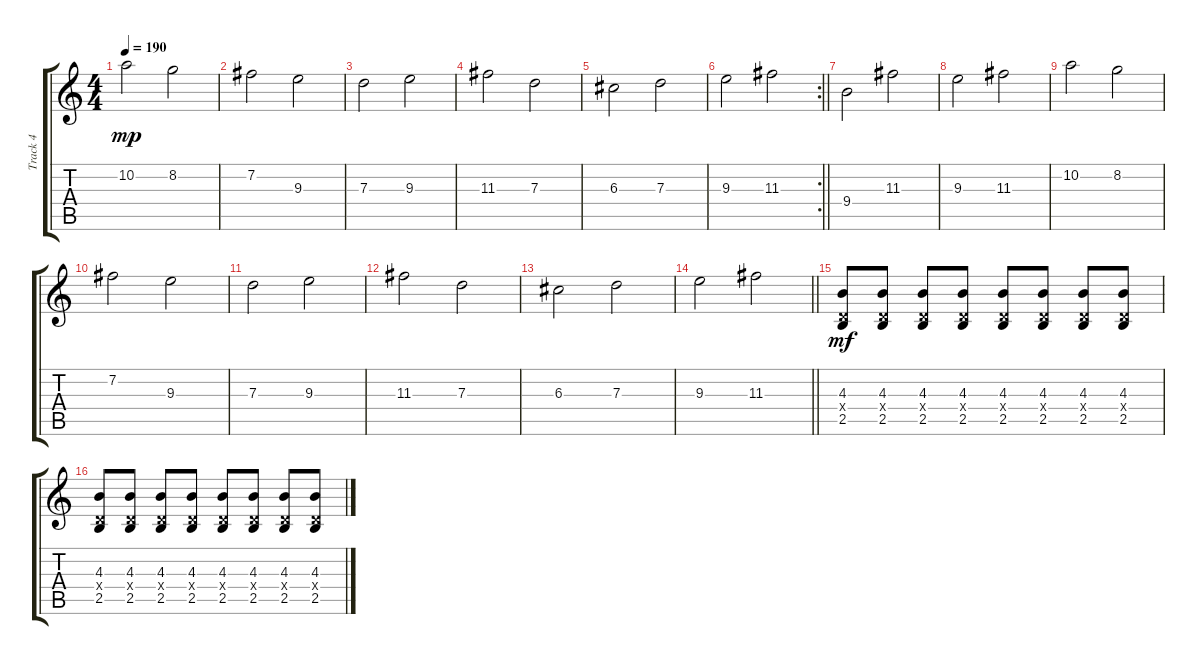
\track ("Track 4" "Track 4") {instrument distortionguitar}
\staff {score tabs}
\tuning (E4 B3 G3 D3 A2 E2) {hide}
\ts (4 4)
\tempo 190
\clef g2
\ks c
10.2.2{dy mp} 8.2.2 |
7.2.2 9.3.2 |
7.3.2 9.3.2 |
11.3.2 7.3.2 |
6.3.2 7.3.2 |
\rc 2
\barLineRight lightlight
9.3.2 11.3.2 |
\section ("" "")
9.4.2 11.3.2 |
9.3.2 11.3.2 |
10.2.2 8.2.2 |
7.2.2 9.3.2 |
7.3.2 9.3.2 |
11.3.2 7.3.2 |
6.3.2 7.3.2 |
\barLineRight lightlight
9.3.2 11.3.2 |
\section ("" "")
(4.3 0.4{x} 2.5).8{dy mf} (4.3 0.4{x} 2.5).8 (4.3 0.4{x} 2.5).8 (4.3 0.4{x} 2.5).8 (4.3 0.4{x} 2.5).8 (4.3 0.4{x} 2.5).8 (4.3 0.4{x} 2.5).8 (4.3 0.4{x} 2.5).8 |
(4.3 0.4{x} 2.5).8 (4.3 0.4{x} 2.5).8 (4.3 0.4{x} 2.5).8 (4.3 0.4{x} 2.5).8 (4.3 0.4{x} 2.5).8 (4.3 0.4{x} 2.5).8 (4.3 0.4{x} 2.5).8 (4.3 0.4{x} 2.5).8
